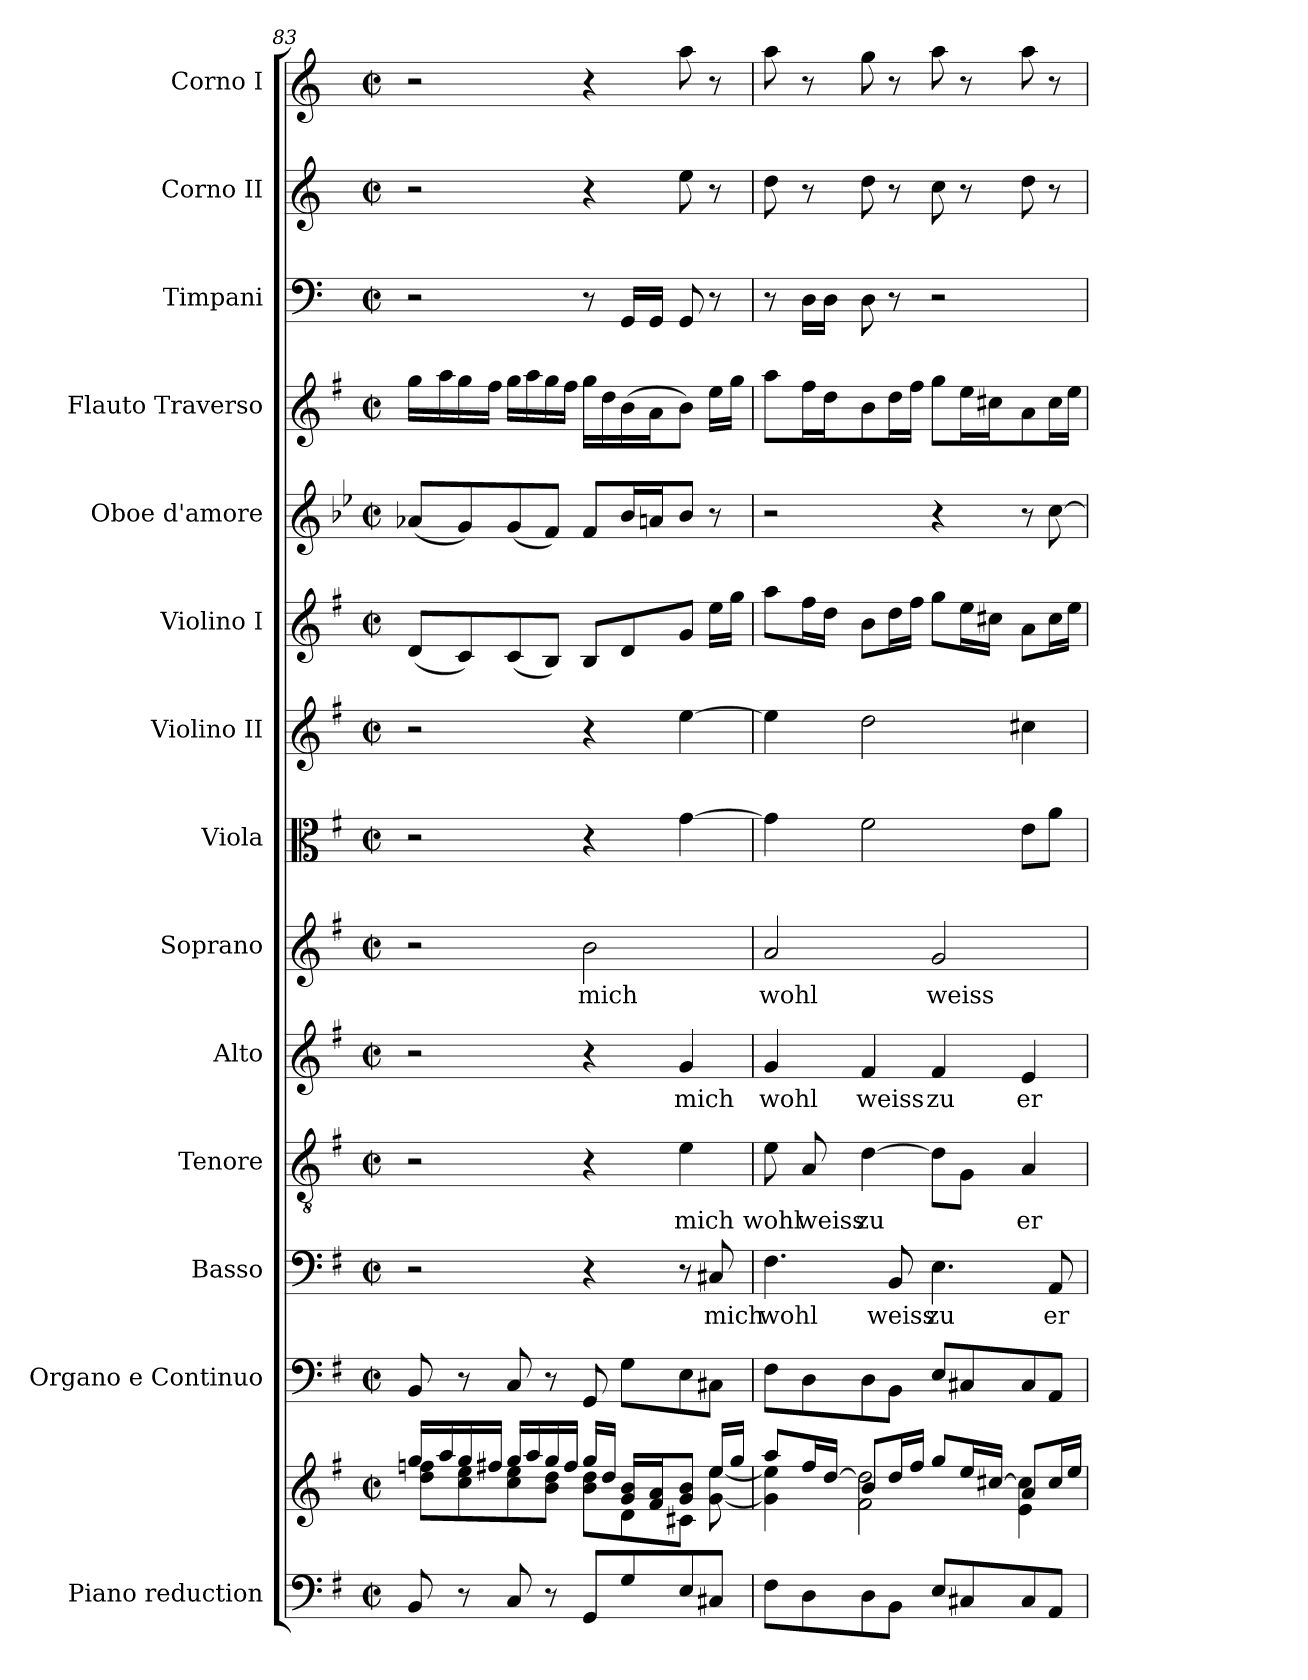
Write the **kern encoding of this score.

**kern	**kern	**kern	**kern	**text	**kern	**text	**kern	**text	**kern	**text	**kern	**kern	**kern	**kern	**kern	**kern	**kern	**kern
*part14	*part14	*part13	*part12	*part12	*part11	*part11	*part10	*part10	*part9	*part9	*part8	*part7	*part6	*part5	*part4	*part3	*part2	*part1
*staff15	*staff14	*staff13	*staff12	*staff12	*staff11	*staff11	*staff10	*staff10	*staff9	*staff9	*staff8	*staff7	*staff6	*staff5	*staff4	*staff3	*staff2	*staff1
*I"Piano reduction	*	*I"Organo e Continuo	*I"Basso	*	*I"Tenore	*	*I"Alto	*	*I"Soprano	*	*I"Viola	*I"Violino II	*I"Violino I	*I"Oboe d'amore	*I"Flauto Traverso	*I"Timpani	*I"Corno II	*I"Corno I
*I'Pno	*	*	*	*	*	*	*	*	*	*	*	*	*	*I'Ob	*I'Fl	*I'Timp	*	*
*clefF4	*clefG2	*clefF4	*clefF4	*	*clefGv2	*	*clefG2	*	*clefG2	*	*clefC3	*clefG2	*clefG2	*clefG2	*clefG2	*clefF4	*clefG2	*clefG2
*	*	*	*	*	*	*	*	*	*	*	*	*	*	*ITrd2c3	*	*	*ITrd3c5	*ITrd3c5
*k[f#]	*k[f#]	*k[f#]	*k[f#]	*	*k[f#]	*	*k[f#]	*	*k[f#]	*	*k[f#]	*k[f#]	*k[f#]	*k[f#]	*k[f#]	*k[]	*k[f#]	*k[f#]
*M2/2	*M2/2	*M2/2	*M2/2	*	*M2/2	*	*M2/2	*	*M2/2	*	*M2/2	*M2/2	*M2/2	*M2/2	*M2/2	*M2/2	*M2/2	*M2/2
*met(c|)	*met(c|)	*met(c|)	*met(c|)	*	*met(c|)	*	*met(c|)	*	*met(c|)	*	*met(c|)	*met(c|)	*met(c|)	*met(c|)	*met(c|)	*met(c|)	*met(c|)	*met(c|)
=83	=83	=83	=83	=83	=83	=83	=83	=83	=83	=83	=83	=83	=83	=83	=83	=83	=83	=83
*	*^	*	*	*	*	*	*	*	*	*	*	*	*	*	*	*	*	*
8BB/	16gg/LL	8dd\ 8ffn\L	8BB/	2r	.	2r	.	2r	.	2r	.	2r	2r	(8d/L	(8fn/L	16gg\LL	2r	2r	2r
.	16aa/	.	.	.	.	.	.	.	.	.	.	.	.	.	.	16aa\	.	.	.
8r	16gg/	8cc\ 8ee\	8r	.	.	.	.	.	.	.	.	.	.	8c/)	8e/)	16gg\	.	.	.
.	16ff#X/JJ	.	.	.	.	.	.	.	.	.	.	.	.	.	.	16ff#\JJ	.	.	.
8C/	16gg/LL	8cc\ 8ee\	8C/	.	.	.	.	.	.	.	.	.	.	(8c/	(8e/	16gg\LL	.	.	.
.	16aa/	.	.	.	.	.	.	.	.	.	.	.	.	.	.	16aa\	.	.	.
8r	16gg/	8b\ 8dd\J	8r	.	.	.	.	.	.	.	.	.	.	8B/J)	8d/J)	16gg\	.	.	.
.	16ff#/JJ	.	.	.	.	.	.	.	.	.	.	.	.	.	.	16ff#\JJ	.	.	.
!	!	!	!	!	!	!	!	!	!	!	!LO:LY:b	!	!	!	!	!	!	!	!
8GG/L	16gg/LL	8b\ 8dd\L	8GG/	4r	.	4r	.	4r	.	2b\	mich	4r	4r	8B/L	8d/L	16gg\LL	8r	4r	4r
.	16dd/JJ	.	.	.	.	.	.	.	.	.	.	.	.	.	.	16dd\	.	.	.
8G/	16g/ 16b/LL	8d\	8G\L	.	.	.	.	.	.	.	.	.	.	8d/	16g/L	(16b\	16GG/LL	.	.
.	16f#/ 16a/J	.	.	.	.	.	.	.	.	.	.	.	.	.	16f#X/J	16a\J	16GG/JJ	.	.
!	!	!	!	!	!	!	!LO:LY:b	!	!LO:LY:b	!	!	!	!	!	!	!	!	!	!
8E/	8g/ 8b/J	8c#X\J	8E\	8r	.	4e\	mich	4g/	mich	.	.	[4g\	[4ee\	8g/J	8g/J	8b\J)	8GG/	8b\	8ee\
!	!	!	!	!	!LO:LY:b	!	!	!	!	!	!	!	!	!	!	!	!	!	!
8C#X/J	16ee/LL	[8g\ [8ee\	8C#X\J	8C#X/	mich	.	.	.	.	.	.	.	.	16ee\LL	8r	16ee\LL	8r	8r	8r
.	16gg/JJ	.	.	.	.	.	.	.	.	.	.	.	.	16gg\JJ	.	16gg\JJ	.	.	.
=84	=84	=84	=84	=84	=84	=84	=84	=84	=84	=84	=84	=84	=84	=84	=84	=84	=84	=84	=84
!	!	!	!	!	!LO:LY:b	!	!LO:LY:b	!	!LO:LY:b	!	!LO:LY:b	!	!	!	!	!	!	!	!
8F#\L	8aa/L	4g\] 4ee\]	8F#\L	4.F#\	wohl	8e\	wohl	4g/	wohl	2a/	wohl	4g\]	4ee\]	8aa\L	2r	8aa\L	8r	8a\	8ee\
!	!	!	!	!	!	!	!LO:LY:b	!	!	!	!	!	!	!	!	!	!	!	!
8D\	16ff#/L	.	8D\	.	.	8A/	weiss	.	.	.	.	.	.	16ff#\L	.	16ff#\L	16D\LL	8r	8r
.	[16dd/JJ	.	.	.	.	.	.	.	.	.	.	.	.	16dd\JJ	.	16dd\J	16D\JJ	.	.
!	!	!	!	!	!	!	!LO:LY:b	!	!LO:LY:b	!	!	!	!	!	!	!	!	!	!
8D\	8b/L	2f#\ 2dd\]	8D\	.	.	[4d\	zu	4f#/	weiss	.	.	2f#\	2dd\	8b\L	.	8b\	8D\	8a\	8dd\
!	!	!	!	!	!LO:LY:b	!	!	!	!	!	!	!	!	!	!	!	!	!	!
8BB\J	16dd/L	.	8BB\J	8BB/	weiss	.	.	.	.	.	.	.	.	16dd\L	.	16dd\L	8r	8r	8r
.	16ff#/JJ	.	.	.	.	.	.	.	.	.	.	.	.	16ff#\JJ	.	16ff#\JJ	.	.	.
!	!	!	!	!	!LO:LY:b	!	!	!	!LO:LY:b	!	!LO:LY:b	!	!	!	!	!	!	!	!
8E/L	8gg/L	.	8E/L	4.E\	zu	8d\L]	.	4f#/	zu	2g/	weiss	.	.	8gg\L	4r	8gg\L	2r	8g\	8ee\
8C#X/	16ee/L	.	8C#X/	.	.	8G\J	.	.	.	.	.	.	.	16ee\L	.	16ee\L	.	8r	8r
.	[16cc#X/JJ	.	.	.	.	.	.	.	.	.	.	.	.	16cc#X\JJ	.	16cc#X\J	.	.	.
!	!	!	!	!	!	!	!LO:LY:b	!	!LO:LY:b	!	!	!	!	!	!	!	!	!	!
8C#/	8a/L	4e\ 4cc#\]	8C#/	.	.	4A/	er-	4e/	er-	.	.	8e\L	4cc#X\	8a\L	8r	8a\	.	8a\	8ee\
!	!	!	!	!	!LO:LY:b	!	!	!	!	!	!	!	!	!	!	!	!	!	!
8AA/J	16cc#/L	.	8AA/J	8AA/	er-	.	.	.	.	.	.	8a\J	.	16cc#\L	[8a\	16cc#\L	.	8r	8r
.	16ee/JJ	.	.	.	.	.	.	.	.	.	.	.	.	16ee\JJ	.	16ee\JJ	.	.	.
*	*v	*v	*	*	*	*	*	*	*	*	*	*	*	*	*	*	*	*	*
=	=	=	=	=	=	=	=	=	=	=	=	=	=	=	=	=	=	=
*-	*-	*-	*-	*-	*-	*-	*-	*-	*-	*-	*-	*-	*-	*-	*-	*-	*-	*-
